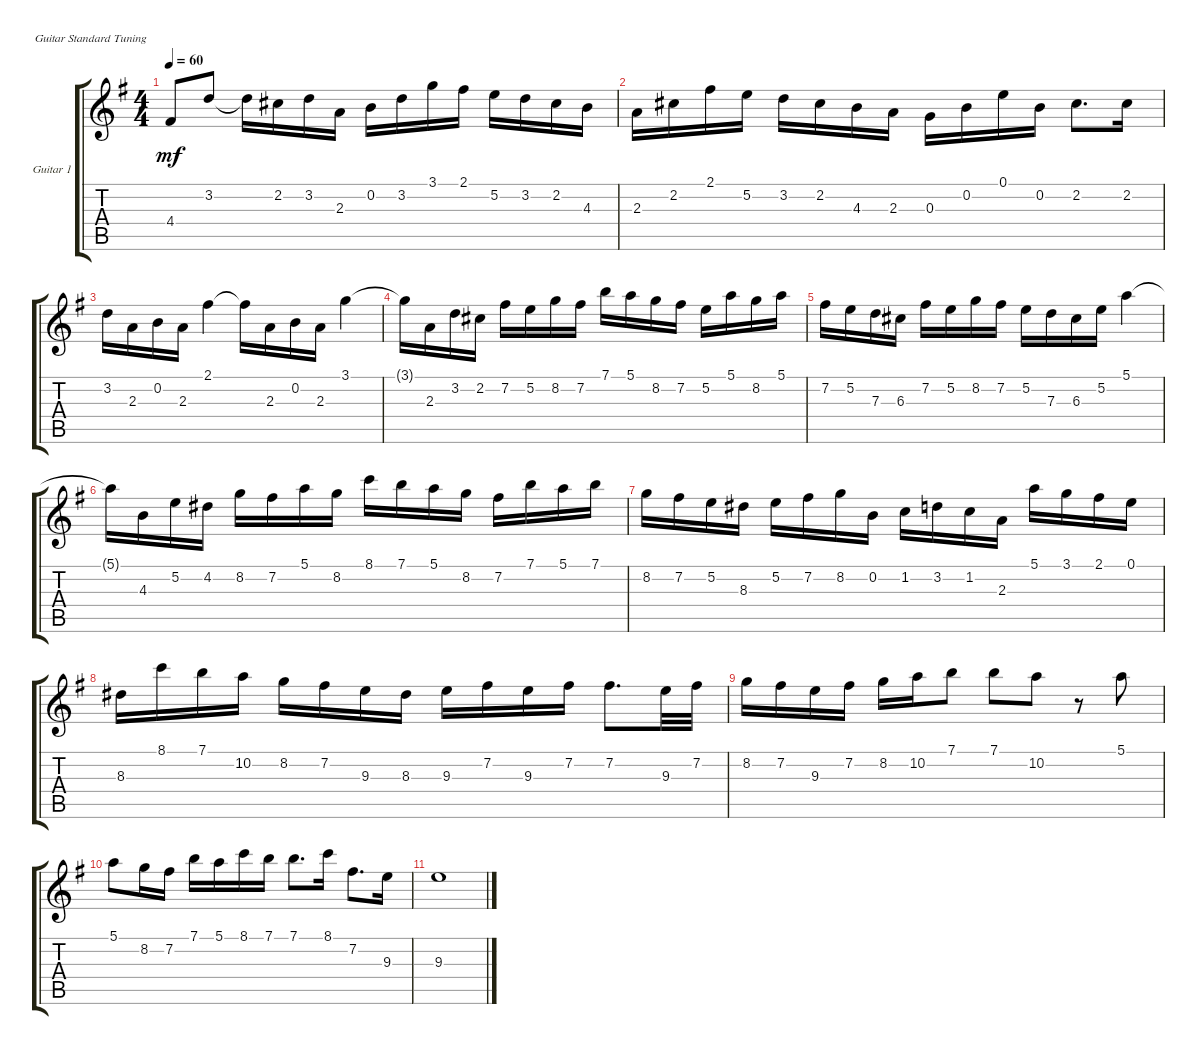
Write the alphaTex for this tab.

\bracketExtendMode groupsimilarinstruments
\firstSystemTrackNameOrientation horizontal
\otherSystemsTrackNameOrientation horizontal
\track ("Guitar 1" "Guitar 1") {instrument acousticguitarnylon}
\staff {score tabs}
\tuning (E4 B3 G3 D3 A2 E2)
\ts (4 4)
\tempo 60
\clef g2
\ks g
4.4.8{dy mf} 3.2.8 3.2{t}.16 2.2.16 3.2.16 2.3.16 0.2.16 3.2.16 3.1.16 2.1.16 5.2.16 3.2.16 2.2.16 4.3.16 |
2.3.16 2.2.16 2.1.16 5.2.16 3.2.16 2.2.16 4.3.16 2.3.16 0.3.16 0.2.16 0.1.16 0.2.16 2.2.8{d} 2.2.16 |
3.2.16 2.3.16 0.2.16 2.3.16 2.1.4 2.1{t}.16 2.3.16 0.2.16 2.3.16 3.1.4 |
3.1{t}.16 2.3.16 3.2.16 2.2.16 7.2.16 5.2.16 8.2.16 7.2.16 7.1.16 5.1.16 8.2.16 7.2.16 5.2.16 5.1.16 8.2.16 5.1.16 |
7.2.16 5.2.16 7.3.16 6.3.16 7.2.16 5.2.16 8.2.16 7.2.16 5.2.16 7.3.16 6.3.16 5.2.16 5.1.4 |
5.1{t}.16 4.3.16 5.2.16 4.2.16 8.2.16 7.2.16 5.1.16 8.2.16 8.1.16 7.1.16 5.1.16 8.2.16 7.2.16 7.1.16 5.1.16 7.1.16 |
8.2.16 7.2.16 5.2.16 8.3.16 5.2.16 7.2.16 8.2.16 0.2.16 1.2.16 3.2.16 1.2.16 2.3.16 5.1.16 3.1.16 2.1.16 0.1.16 |
8.3.16 8.1.16 7.1.16 10.2.16 8.2.16 7.2.16 9.3.16 8.3.16 9.3.16 7.2.16 9.3.16 7.2.16 7.2.8{d} 9.3.32 7.2.32 |
8.2.16 7.2.16 9.3.16 7.2.16 8.2.16 10.2.16 7.1.8 7.1.8 10.2.8 r.8 5.1.8 |
5.1.8 8.2.16 7.2.16 7.1.16 5.1.16 8.1.16 7.1.16 7.1.8{d} 8.1.16 7.2.8{d} 9.3.16 |
9.3.1
